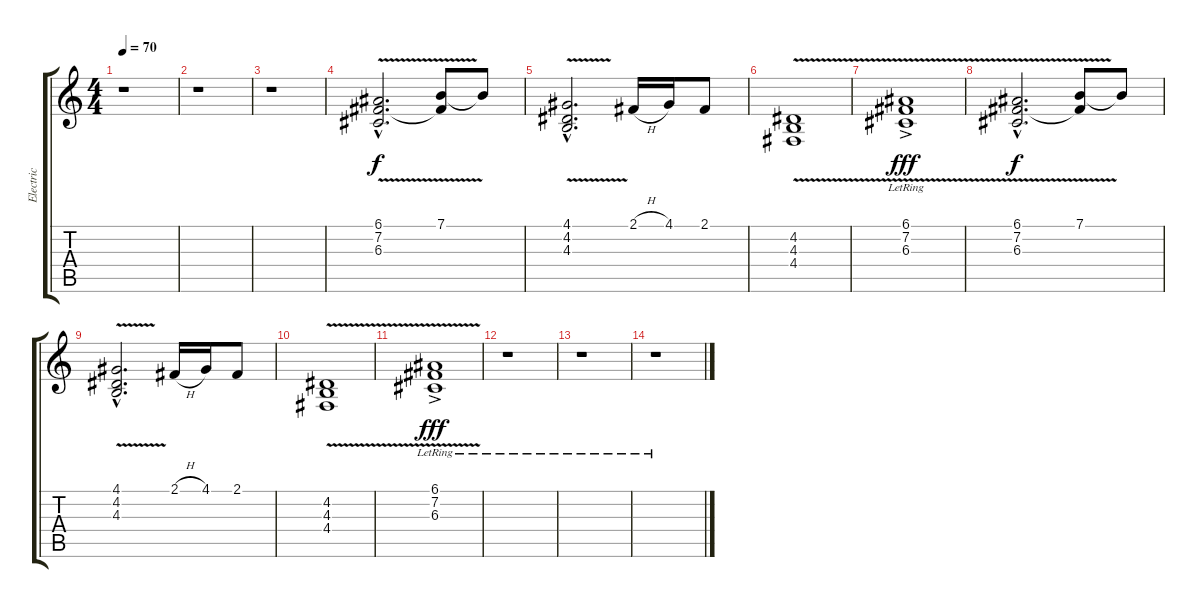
\track ("Electric" "Electric") {instrument clavinet}
\staff {score tabs}
\tuning (E4 B3 G3 D3 A2 E2) {hide}
\ts (4 4)
\tempo 70
\clef g2
\ks c
r.1{dy fff} |
r.1 |
r.1 |
(6.1{hac} 7.2{v hac} 6.3{v hac}).2{d dy f} (7.1 7.2{t}).8 7.1{t}.8 |
(4.1{hac} 4.2{hac} 4.3{v hac}).2{d} 2.1{h}.16 4.1.16 2.1.8 |
(4.2 4.3 4.4{v}).1 |
(6.1{v ac} 7.2{v lr} 6.3).1{dy fff} |
(6.1{hac} 7.2{v hac} 6.3{v hac}).2{d dy f} (7.1 7.2{t}).8 7.1{t}.8 |
(4.1{hac} 4.2{hac} 4.3{v hac}).2{d} 2.1{h}.16 4.1.16 2.1.8 |
(4.2 4.3 4.4{v}).1 |
(6.1{v ac} 7.2{v lr} 6.3).1{dy fff} |
r.1 |
r.1 |
r.1
